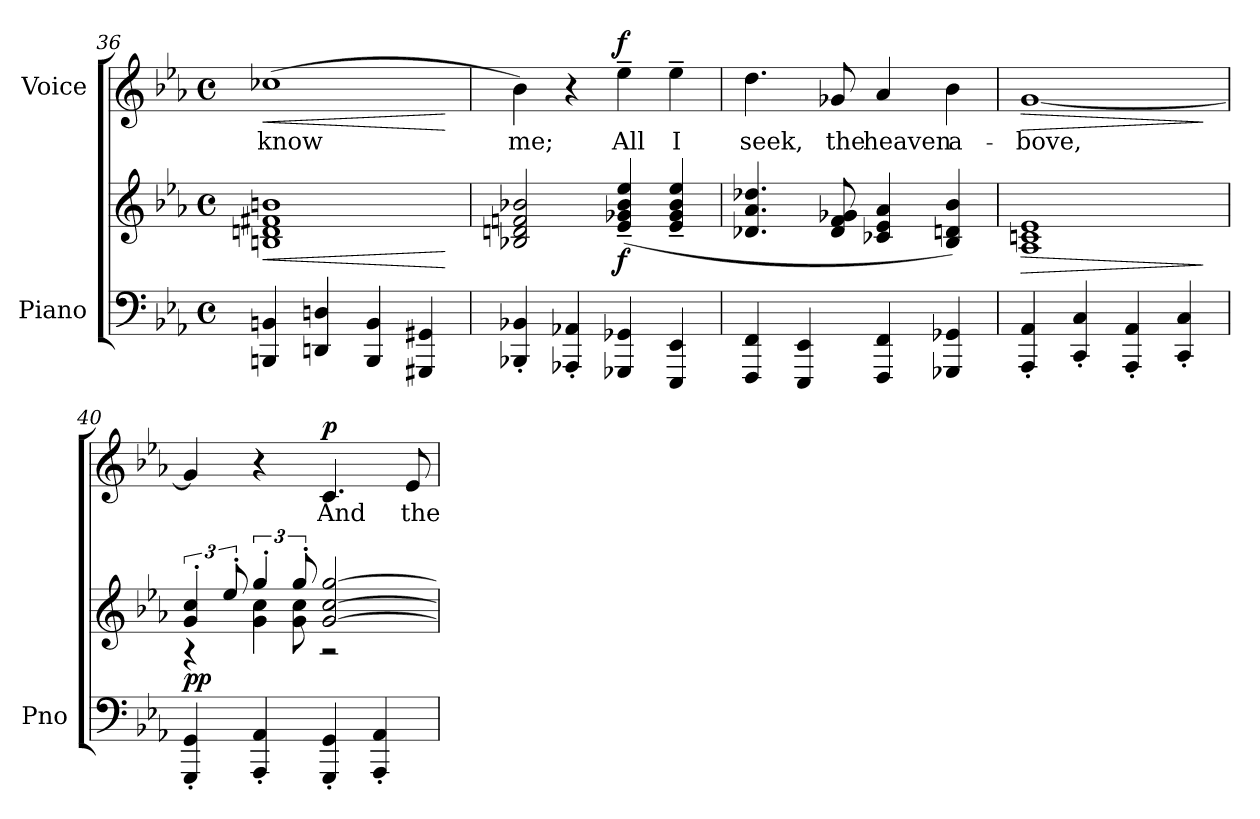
**kern	**kern	**dynam	**kern	**text	**dynam
*part2	*part2	*part2	*part1	*part1	*part1
*staff3	*staff2	*staff2/3	*staff1	*staff1	*staff1
*I"Piano	*	*	*I"Voice	*	*
*I'Pno	*	*	*	*	*
!!LO:LB:g=z
*clefF4	*clefG2	*	*clefG2	*	*
*k[b-e-a-]	*k[b-e-a-]	*	*k[b-e-a-]	*	*
*M4/4	*M4/4	*	*M4/4	*	*
*met(c)	*met(c)	*	*met(c)	*	*
=36	=36	=36	=36	=36	=36
!	!	!LO:HP:b	!	!LO:LY:b	!LO:HP:b
4BBBn/ 4BBn/	1Bn 1dn 1f#X 1bn	<	(1cc-X	know	<
4DDn/ 4Dn/	.	.	.	.	.
4BBB/ 4BB/	.	.	.	.	.
4GGG#X/ 4GG#X/	.	.	.	.	.
.	.	[	.	.	[
=37	=37	=37	=37	=37	=37
!	!	!	!	!LO:LY:b	!
4BBB-X/' 4BB-X/'	2B-X/ 2dn/ 2fn/ 2b-X/	.	4b-\)	me;	.
4AAA-X/' 4AA-X/'	.	.	4r	.	.
!	!	!LO:DY:b	!	!LO:LY:b	!LO:DY:a
4GGG-X/ 4GG-X/	(4e-/~ 4g-X/~ 4b-/~ 4ee-/~	f	4ee-~\	All	f
!	!	!	!	!LO:LY:b	!
4EEE-/ 4EE-/	4e-/~ 4g-/~ 4b-/~ 4ee-/~	.	4ee-~\	I	.
=38	=38	=38	=38	=38	=38
!	!	!	!	!LO:LY:b	!
4FFF/ 4FF/	4.d-X/ 4.a-/ 4.dd-X/	.	4.dd\	seek,	.
4EEE-/ 4EE-/	.	.	.	.	.
!	!	!	!	!LO:LY:b	!
.	8d-/ 8f/ 8g-X/	.	8g-X/	the	.
!	!	!	!	!LO:LY:b	!
4FFF/ 4FF/	4c-X/ 4e-/ 4a-/	.	4a-/	heaven	.
!	!	!	!	!LO:LY:b	!
4GGG-X/ 4GG-X/	4B-/ 4dn/ 4b-/)	.	4b-\	a-	.
=39	=39	=39	=39	=39	=39
!	!	!LO:HP:b	!	!LO:LY:b	!LO:HP:b
4AAA-/' 4AA-/'	1A- 1cn 1e-	>	[1g	-bove,	>
4CC/' 4C/'	.	.	.	.	.
4AAA-/' 4AA-/'	.	.	.	.	.
4CC/' 4C/'	.	.	.	.	.
.	.	]	.	.	]
!!LO:LB:g=z
=40	=40	=40	=40	=40	=40
*	*^	*	*	*	*
!	!	!	!LO:DY:b	!	!	!
4GGG/' 4GG/'	6g/' 6cc/'	4r	pp	4g/]	.	.
.	12ee-'/	.	.	.	.	.
*	*	*Xtuplet	*	*	*	*
4AAA-/' 4AA-/'	6gg'/	6g\ 6cc\	.	4r	.	.
.	12gg'/	12g\ 12cc\	.	.	.	.
!	!	!	!	!	!LO:LY:b	!LO:DY:a
4GGG/' 4GG/'	[2g/ [2cc/ [2gg/	2r	.	4.c/	And	p
4AAA-/' 4AA-/'	.	.	.	.	.	.
!	!	!	!	!	!LO:LY:b	!
.	.	.	.	8e-/	the	.
*	*v	*v	*	*	*	*
=	=	=	=	=	=
*-	*-	*-	*-	*-	*-
